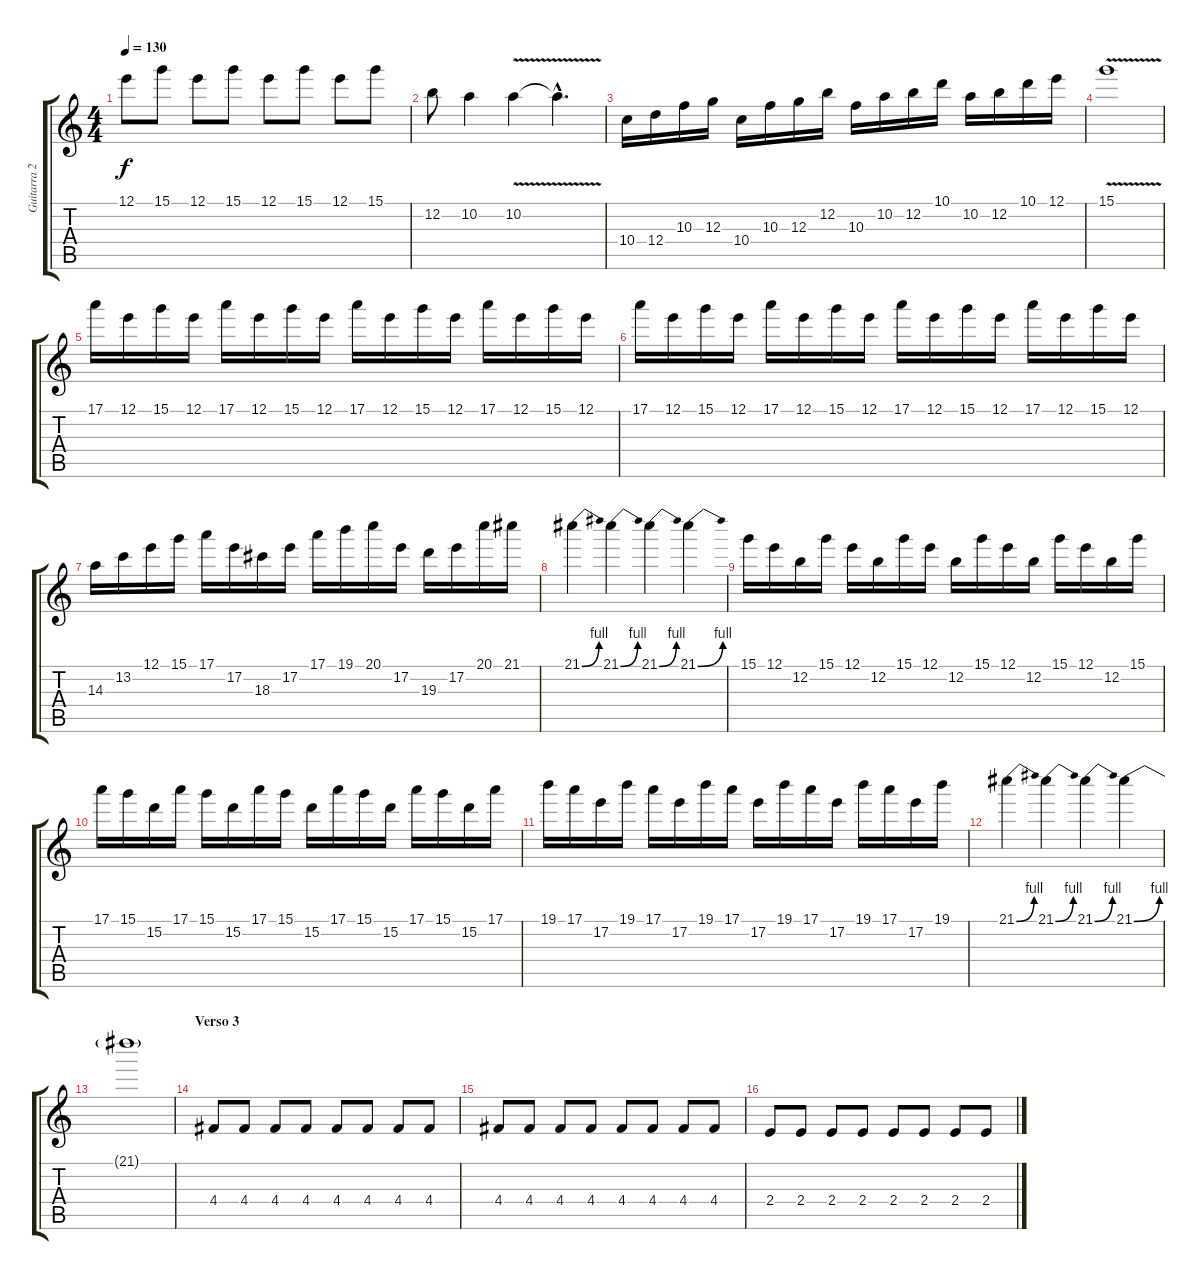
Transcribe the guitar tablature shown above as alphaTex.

\track ("Guitarra 2" "Guitarra 2") {instrument distortionguitar}
\staff {score tabs}
\tuning (E4 B3 G3 D3 A2 E2) {hide}
\ts (4 4)
\tempo 130
\clef g2
\ks c
12.1.8{dy f} 15.1.8 12.1.8 15.1.8 12.1.8 15.1.8 12.1.8 15.1.8 |
12.2.8 10.2.4 10.2{v}.4 10.2{hac t}.4{d} |
10.4.16 12.4.16 10.3.16 12.3.16 10.4.16 10.3.16 12.3.16 12.2.16 10.3.16 10.2.16 12.2.16 10.1.16 10.2.16 12.2.16 10.1.16 12.1.16 |
15.1{v}.1 |
17.1.16 12.1.16 15.1.16 12.1.16 17.1.16 12.1.16 15.1.16 12.1.16 17.1.16 12.1.16 15.1.16 12.1.16 17.1.16 12.1.16 15.1.16 12.1.16 |
17.1.16 12.1.16 15.1.16 12.1.16 17.1.16 12.1.16 15.1.16 12.1.16 17.1.16 12.1.16 15.1.16 12.1.16 17.1.16 12.1.16 15.1.16 12.1.16 |
14.3.16 13.2.16 12.1.16 15.1.16 17.1.16 17.2.16 18.3.16 17.2.16 17.1.16 19.1.16 20.1.16 17.2.16 19.3.16 17.2.16 20.1.16 21.1.16 |
21.1{be (bend 0 0 60 4)}.4 21.1{be (bend 0 0 60 4)}.4 21.1{be (bend 0 0 60 4)}.4 21.1{be (bend 0 0 60 4)}.4 |
15.1.16 12.1.16 12.2.16 15.1.16 12.1.16 12.2.16 15.1.16 12.1.16 12.2.16 15.1.16 12.1.16 12.2.16 15.1.16 12.1.16 12.2.16 15.1.16 |
17.1.16 15.1.16 15.2.16 17.1.16 15.1.16 15.2.16 17.1.16 15.1.16 15.2.16 17.1.16 15.1.16 15.2.16 17.1.16 15.1.16 15.2.16 17.1.16 |
19.1.16 17.1.16 17.2.16 19.1.16 17.1.16 17.2.16 19.1.16 17.1.16 17.2.16 19.1.16 17.1.16 17.2.16 19.1.16 17.1.16 17.2.16 19.1.16 |
21.1{be (bend 0 0 60 4)}.4 21.1{be (bend 0 0 60 4)}.4 21.1{be (bend 0 0 60 4)}.4 21.1{be (bend 0 0 60 4)}.4 |
21.1{t}.1 |
\section ("" "Verso 3")
4.4.8 4.4.8 4.4.8 4.4.8 4.4.8 4.4.8 4.4.8 4.4.8 |
4.4.8 4.4.8 4.4.8 4.4.8 4.4.8 4.4.8 4.4.8 4.4.8 |
2.4.8 2.4.8 2.4.8 2.4.8 2.4.8 2.4.8 2.4.8 2.4.8
